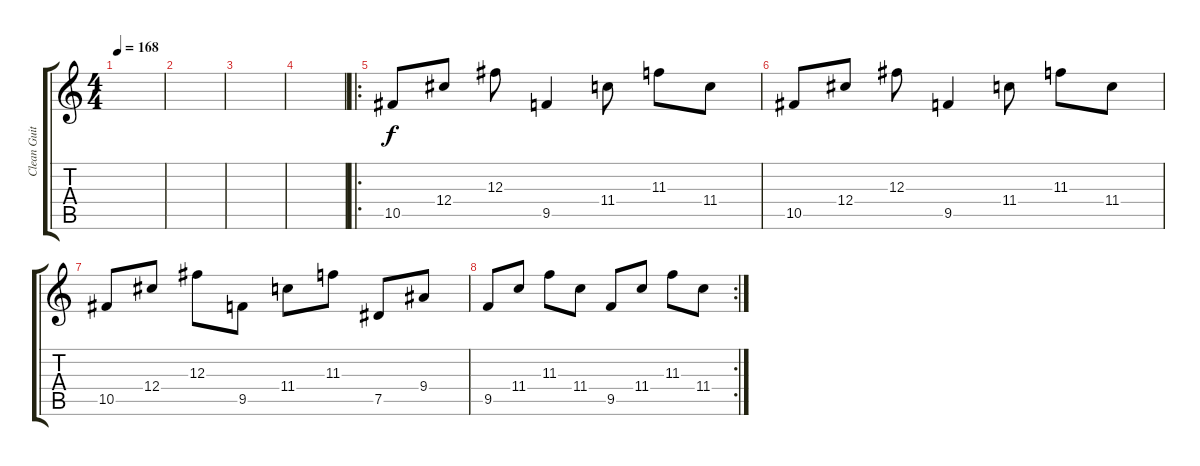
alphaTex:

\track ("Clean Guitar" "Clean Guit") {instrument electricguitarclean}
\staff {score tabs}
\tuning (Eb4 Bb3 Gb3 Db3 Ab2 Eb2) {hide}
\ts (4 4)
\tempo 168
\clef g2
\ks c
|
|
|
|
\ro
10.5.8 12.4.8 12.3.8 9.5.4 11.4.8 11.3.8 11.4.8 |
10.5.8 12.4.8 12.3.8 9.5.4 11.4.8 11.3.8 11.4.8 |
10.5.8 12.4.8 12.3.8 9.5.8 11.4.8 11.3.8 7.5.8 9.4.8 |
\rc 2
9.5.8 11.4.8 11.3.8 11.4.8 9.5.8 11.4.8 11.3.8 11.4.8
